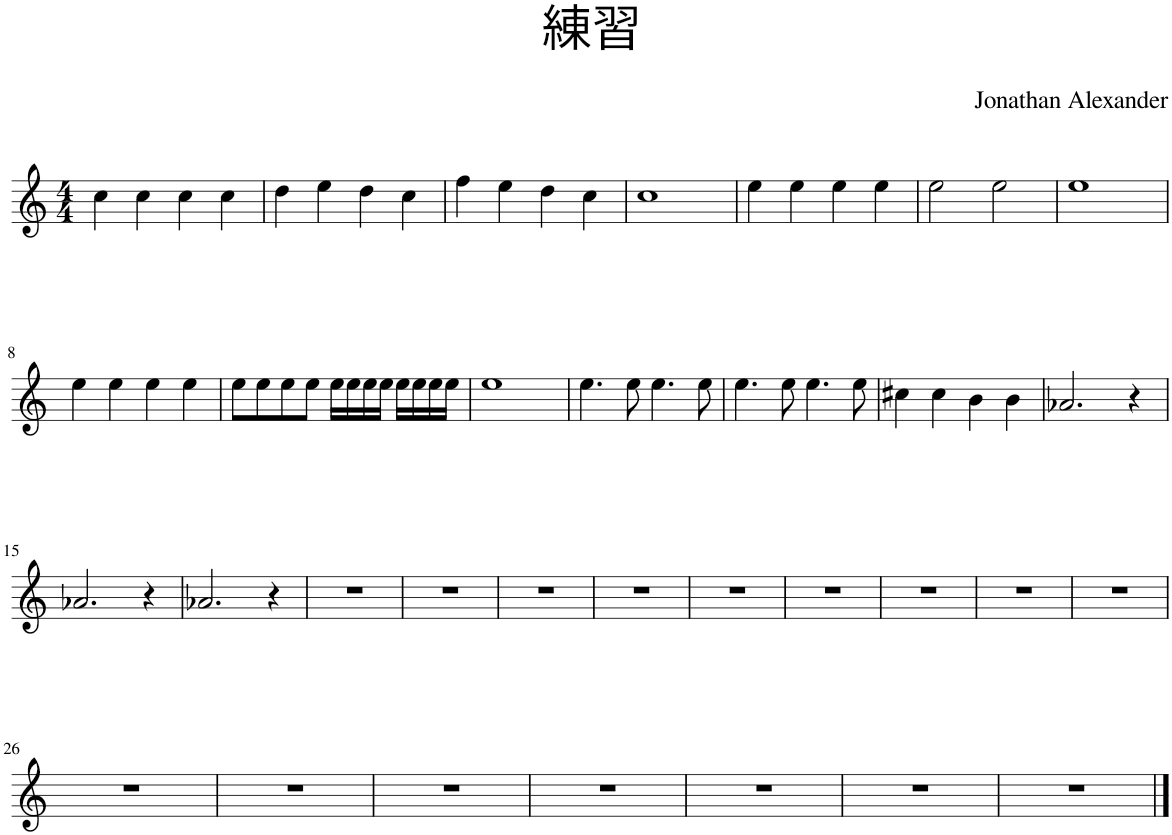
**kern
*part1
*staff1
*I"Piano
*I'Pno.
*clefG2
*k[]
*M4/4
=1
4cc\
4cc\
4cc\
4cc\
=2
4dd\
4ee\
4dd\
4cc\
=3
4ff\
4ee\
4dd\
4cc\
=4
1cc
=5
4ee\
4ee\
4ee\
4ee\
=6
2ee\
2ee\
=7
1ee
!!LO:LB:g=z
=8
4ee\
4ee\
4ee\
4ee\
=9
8ee\L
8ee\
8ee\
8ee\J
16ee\LL
16ee\
16ee\
16ee\JJ
16ee\LL
16ee\
16ee\
16ee\JJ
=10
1ee
=11
4.ee\
8ee\
4.ee\
8ee\
=12
4.ee\
8ee\
4.ee\
8ee\
=13
4cc#X\
4cc#\
4b\
4b\
=14
2.a-X/
4r
!!LO:LB:g=z
=15
2.a-X/
4r
=16
2.a-X/
4r
=17
1r
=18
1r
=19
1r
=20
1r
=21
1r
=22
1r
=23
1r
=24
1r
=25
1r
!!LO:LB:g=z
=26
1r
=27
1r
=28
1r
=29
1r
=30
1r
=31
1r
=32
1r
==
*-
